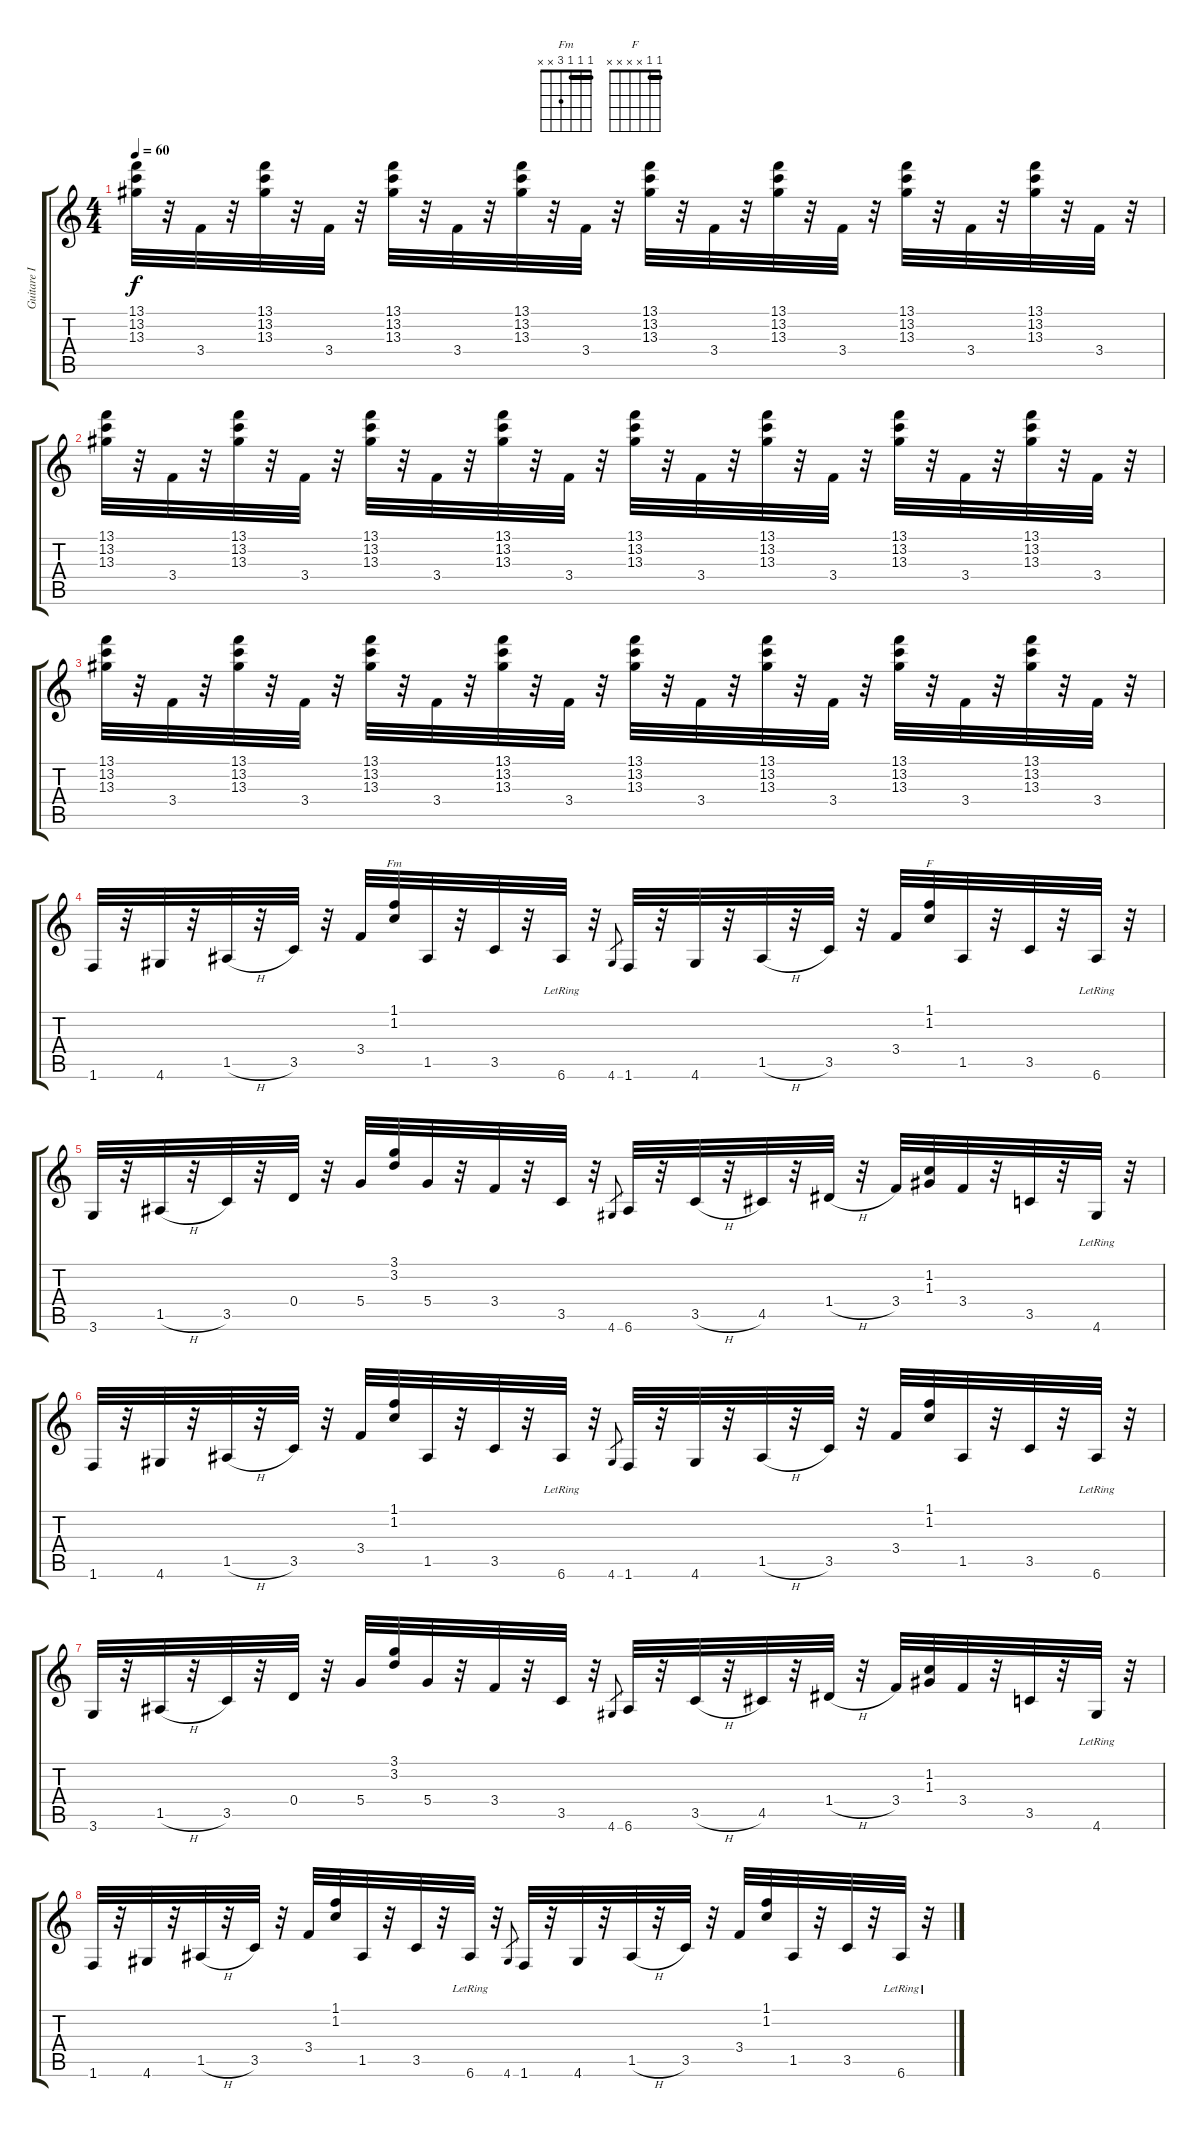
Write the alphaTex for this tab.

\track ("Guitare I" "Guitare I") {instrument overdrivenguitar}
\staff {score tabs}
\tuning (E4 B3 G3 D3 A2 E2) {hide}
\chord ("Fm" 1 1 1 3 x x) {barre 1}
\chord ("F" 1 1 x x x x) {barre 1}
\ts (4 4)
\tempo 60
\clef g2
\ks c
(13.1 13.2 13.3).32{dy f} r.32 3.4.32 r.32 (13.1 13.2 13.3).32 r.32 3.4.32 r.32 (13.1 13.2 13.3).32 r.32 3.4.32 r.32 (13.1 13.2 13.3).32 r.32 3.4.32 r.32 (13.1 13.2 13.3).32 r.32 3.4.32 r.32 (13.1 13.2 13.3).32 r.32 3.4.32 r.32 (13.1 13.2 13.3).32 r.32 3.4.32 r.32 (13.1 13.2 13.3).32 r.32 3.4.32 r.32 |
(13.1 13.2 13.3).32 r.32 3.4.32 r.32 (13.1 13.2 13.3).32 r.32 3.4.32 r.32 (13.1 13.2 13.3).32 r.32 3.4.32 r.32 (13.1 13.2 13.3).32 r.32 3.4.32 r.32 (13.1 13.2 13.3).32 r.32 3.4.32 r.32 (13.1 13.2 13.3).32 r.32 3.4.32 r.32 (13.1 13.2 13.3).32 r.32 3.4.32 r.32 (13.1 13.2 13.3).32 r.32 3.4.32 r.32 |
(13.1 13.2 13.3).32 r.32 3.4.32 r.32 (13.1 13.2 13.3).32 r.32 3.4.32 r.32 (13.1 13.2 13.3).32 r.32 3.4.32 r.32 (13.1 13.2 13.3).32 r.32 3.4.32 r.32 (13.1 13.2 13.3).32 r.32 3.4.32 r.32 (13.1 13.2 13.3).32 r.32 3.4.32 r.32 (13.1 13.2 13.3).32 r.32 3.4.32 r.32 (13.1 13.2 13.3).32 r.32 3.4.32 r.32 |
1.6.32 r.32 4.6.32 r.32 1.5{h}.32 r.32 3.5.32 r.32 3.4.32 (1.1 1.2).32{ch "Fm"} 1.5.32 r.32 3.5.32 r.32 6.6{lr}.32 r.32 4.6.8{gr} 1.6.32 r.32 4.6.32 r.32 1.5{h}.32 r.32 3.5.32 r.32 3.4.32 (1.1 1.2).32{ch "F"} 1.5.32 r.32 3.5.32 r.32 6.6{lr}.32 r.32 |
3.6.32 r.32 1.5{h}.32 r.32 3.5.32 r.32 0.4.32 r.32 5.4.32 (3.1 3.2).32 5.4.32 r.32 3.4.32 r.32 3.5.32 r.32 4.6.8{gr} 6.6.32 r.32 3.5{h}.32 r.32 4.5.32 r.32 1.4{h}.32 r.32 3.4.32 (1.2 1.3).32 3.4.32 r.32 3.5.32 r.32 4.6{lr}.32 r.32 |
1.6.32 r.32 4.6.32 r.32 1.5{h}.32 r.32 3.5.32 r.32 3.4.32 (1.1 1.2).32 1.5.32 r.32 3.5.32 r.32 6.6{lr}.32 r.32 4.6.8{gr} 1.6.32 r.32 4.6.32 r.32 1.5{h}.32 r.32 3.5.32 r.32 3.4.32 (1.1 1.2).32 1.5.32 r.32 3.5.32 r.32 6.6{lr}.32 r.32 |
3.6.32 r.32 1.5{h}.32 r.32 3.5.32 r.32 0.4.32 r.32 5.4.32 (3.1 3.2).32 5.4.32 r.32 3.4.32 r.32 3.5.32 r.32 4.6.8{gr} 6.6.32 r.32 3.5{h}.32 r.32 4.5.32 r.32 1.4{h}.32 r.32 3.4.32 (1.2 1.3).32 3.4.32 r.32 3.5.32 r.32 4.6{lr}.32 r.32 |
1.6.32 r.32 4.6.32 r.32 1.5{h}.32 r.32 3.5.32 r.32 3.4.32 (1.1 1.2).32 1.5.32 r.32 3.5.32 r.32 6.6{lr}.32 r.32 4.6.8{gr} 1.6.32 r.32 4.6.32 r.32 1.5{h}.32 r.32 3.5.32 r.32 3.4.32 (1.1 1.2).32 1.5.32 r.32 3.5.32 r.32 6.6{lr}.32 r.32
